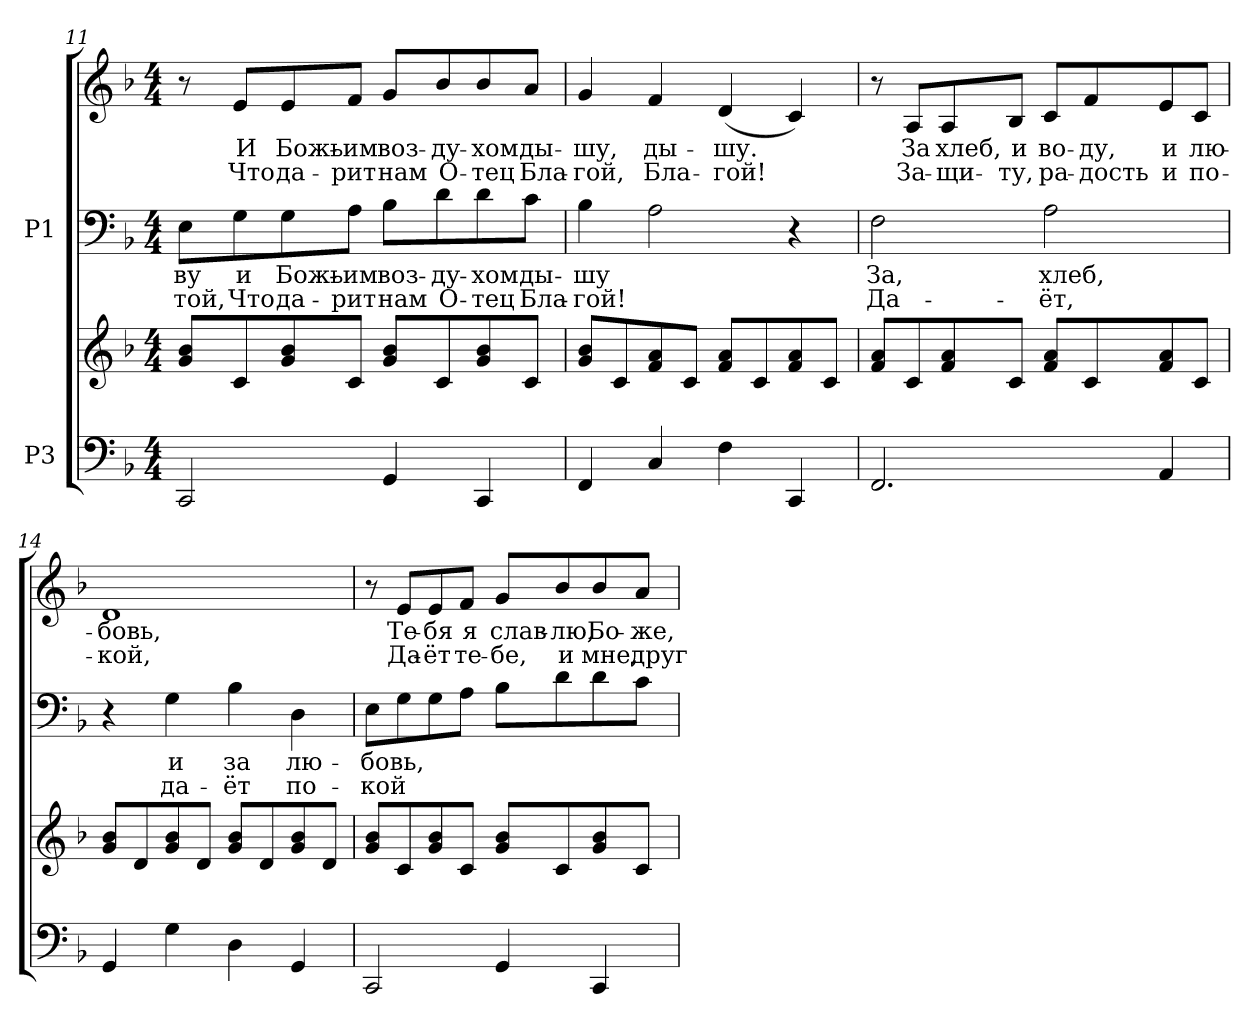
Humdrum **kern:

**kern	**kern	**kern	**text	**text	**kern	**text	**text
*part2	*part2	*part1	*part1	*part1	*part1	*part1	*part1
*staff4	*staff3	*staff2	*staff2	*staff2	*staff1	*staff1	*staff1
*I"P3	*	*I"P1	*	*	*	*	*
*clefF4	*clefG2	*clefF4	*	*	*clefG2	*	*
*k[b-]	*k[b-]	*k[b-]	*	*	*k[b-]	*	*
*F:	*F:	*F:	*	*	*F:	*	*
*M4/4	*M4/4	*M4/4	*	*	*M4/4	*	*
=11	=11	=11	=11	=11	=11	=11	=11
!	!	!	!LO:LY:a:color=#000000	!LO:LY:a:color=#000000	!	!	!
2CCi/	8gi/ 8b-iL	8Ei\L	-ву	той,	8r	.	.
!	!	!	!LO:LY:a:color=#000000	!LO:LY:a:color=#000000	!	!	!
!	!	!	!	!	!	!LO:LY:b:color=#000000	!LO:LY:b:color=#000000
.	8ci/	8Gi\	и	Что	8ei/L	И	Что
!	!	!	!LO:LY:a:color=#000000	!LO:LY:a:color=#000000	!	!	!
!	!	!	!	!	!	!LO:LY:b:color=#000000	!LO:LY:b:color=#000000
.	8gi/ 8b-i	8Gi\	Божь-	да-	8ei/	Божь-	да-
!	!	!	!LO:LY:a:color=#000000	!LO:LY:a:color=#000000	!	!	!
!	!	!	!	!	!	!LO:LY:b:color=#000000	!LO:LY:b:color=#000000
.	8ci/J	8Ai\J	-им	-рит	8fi/J	-им	-рит
!	!	!	!LO:LY:a:color=#000000	!LO:LY:a:color=#000000	!	!	!
!	!	!	!	!	!	!LO:LY:b:color=#000000	!LO:LY:b:color=#000000
4GGi/	8gi/ 8b-iL	8B-i\L	воз-	нам	8gi/L	воз-	нам
!	!	!	!LO:LY:a:color=#000000	!LO:LY:a:color=#000000	!	!	!
!	!	!	!	!	!	!LO:LY:b:color=#000000	!LO:LY:b:color=#000000
.	8ci/	8di\	-ду-	О-	8b-i/	-ду-	О-
!	!	!	!LO:LY:a:color=#000000	!LO:LY:a:color=#000000	!	!	!
!	!	!	!	!	!	!LO:LY:b:color=#000000	!LO:LY:b:color=#000000
4CCi/	8gi/ 8b-i	8di\	-хом	-тец	8b-i/	-хом	-тец
!	!	!	!LO:LY:a:color=#000000	!LO:LY:a:color=#000000	!	!	!
!	!	!	!	!	!	!LO:LY:b:color=#000000	!LO:LY:b:color=#000000
.	8ci/J	8ci\J	ды-	Бла-	8ai/J	ды-	Бла-
=12	=12	=12	=12	=12	=12	=12	=12
!	!	!	!LO:LY:a:color=#000000	!LO:LY:a:color=#000000	!	!	!
!	!	!	!	!	!	!LO:LY:b:color=#000000	!LO:LY:b:color=#000000
4FFi/	8gi/ 8b-iL	4B-i\	-шу	-гой!	4gi/	-шу,	-гой,
.	8ci/	.	.	.	.	.	.
!	!	!	!	!	!	!LO:LY:b:color=#000000	!LO:LY:b:color=#000000
4Ci/	8fi/ 8ai	2Ai\	.	.	4fi/	ды-	Бла-
.	8ci/J	.	.	.	.	.	.
!	!	!	!	!	!	!LO:LY:b:color=#000000	!LO:LY:b:color=#000000
4Fi\	8fi/ 8aiL	.	.	.	(4di/	-шу.	-гой!
.	8ci/	.	.	.	.	.	.
4CCi/	8fi/ 8ai	4r	.	.	4ci/)	.	.
.	8ci/J	.	.	.	.	.	.
!!LO:PB:g=z
=13	=13	=13	=13	=13	=13	=13	=13
!	!	!	!LO:LY:a:color=#000000	!LO:LY:a:color=#000000	!	!	!
2.FFi/	8fi/ 8aiL	2Fi\	За,	Да-	8r	.	.
!	!	!	!	!	!	!LO:LY:b:color=#000000	!LO:LY:b:color=#000000
.	8ci/	.	.	.	8Ai/L	За	За-
!	!	!	!	!	!	!LO:LY:b:color=#000000	!LO:LY:b:color=#000000
.	8fi/ 8ai	.	.	.	8Ai/	хлеб,	-щи-
!	!	!	!	!	!	!LO:LY:b:color=#000000	!LO:LY:b:color=#000000
.	8ci/J	.	.	.	8B-i/J	и	-ту,
!	!	!	!LO:LY:a:color=#000000	!LO:LY:a:color=#000000	!	!	!
!	!	!	!	!	!	!LO:LY:b:color=#000000	!LO:LY:b:color=#000000
.	8fi/ 8aiL	2Ai\	хлеб,	-ёт,	8ci/L	во-	ра-
!	!	!	!	!	!	!LO:LY:b:color=#000000	!LO:LY:b:color=#000000
.	8ci/	.	.	.	8fi/	-ду,	-дость
!	!	!	!	!	!	!LO:LY:b:color=#000000	!LO:LY:b:color=#000000
4AAi/	8fi/ 8ai	.	.	.	8ei/	и	и
!	!	!	!	!	!	!LO:LY:b:color=#000000	!LO:LY:b:color=#000000
.	8ci/J	.	.	.	8ci/J	лю-	по-
=14	=14	=14	=14	=14	=14	=14	=14
!	!	!	!	!	!	!LO:LY:b:color=#000000	!LO:LY:b:color=#000000
4GGi/	8gi/ 8b-iL	4r	.	.	1di	-бовь,	-кой,
.	8di/	.	.	.	.	.	.
!	!	!	!LO:LY:a:color=#000000	!LO:LY:a:color=#000000	!	!	!
4Gi\	8gi/ 8b-i	4Gi\	и	да-	.	.	.
.	8di/J	.	.	.	.	.	.
!	!	!	!LO:LY:a:color=#000000	!LO:LY:a:color=#000000	!	!	!
4Di\	8gi/ 8b-iL	4B-i\	за	-ёт	.	.	.
.	8di/	.	.	.	.	.	.
!	!	!	!LO:LY:a:color=#000000	!LO:LY:a:color=#000000	!	!	!
4GGi/	8gi/ 8b-i	4Di\	лю-	по-	.	.	.
.	8di/J	.	.	.	.	.	.
=15	=15	=15	=15	=15	=15	=15	=15
!	!	!	!LO:LY:a:color=#000000	!LO:LY:a:color=#000000	!	!	!
2CCi/	8gi/ 8b-iL	8Ei\L	-бовь,	-кой	8r	.	.
!	!	!	!	!	!	!LO:LY:b:color=#000000	!LO:LY:b:color=#000000
.	8ci/	8Gi\	.	.	8ei/L	Те-	Да-
!	!	!	!	!	!	!LO:LY:b:color=#000000	!LO:LY:b:color=#000000
.	8gi/ 8b-i	8Gi\	.	.	8ei/	-бя	-ёт
!	!	!	!	!	!	!LO:LY:b:color=#000000	!LO:LY:b:color=#000000
.	8ci/J	8Ai\J	.	.	8fi/J	я	те-
!	!	!	!	!	!	!LO:LY:b:color=#000000	!LO:LY:b:color=#000000
4GGi/	8gi/ 8b-iL	8B-i\L	.	.	8gi/L	слав-	-бе,
!	!	!	!	!	!	!LO:LY:b:color=#000000	!LO:LY:b:color=#000000
.	8ci/	8di\	.	.	8b-i/	-лю,	и
!	!	!	!	!	!	!LO:LY:b:color=#000000	!LO:LY:b:color=#000000
4CCi/	8gi/ 8b-i	8di\	.	.	8b-i/	Бо-	мне,
!	!	!	!	!	!	!LO:LY:b:color=#000000	!LO:LY:b:color=#000000
.	8ci/J	8ci\J	.	.	8ai/J	-же,	друг
=	=	=	=	=	=	=	=
*-	*-	*-	*-	*-	*-	*-	*-
